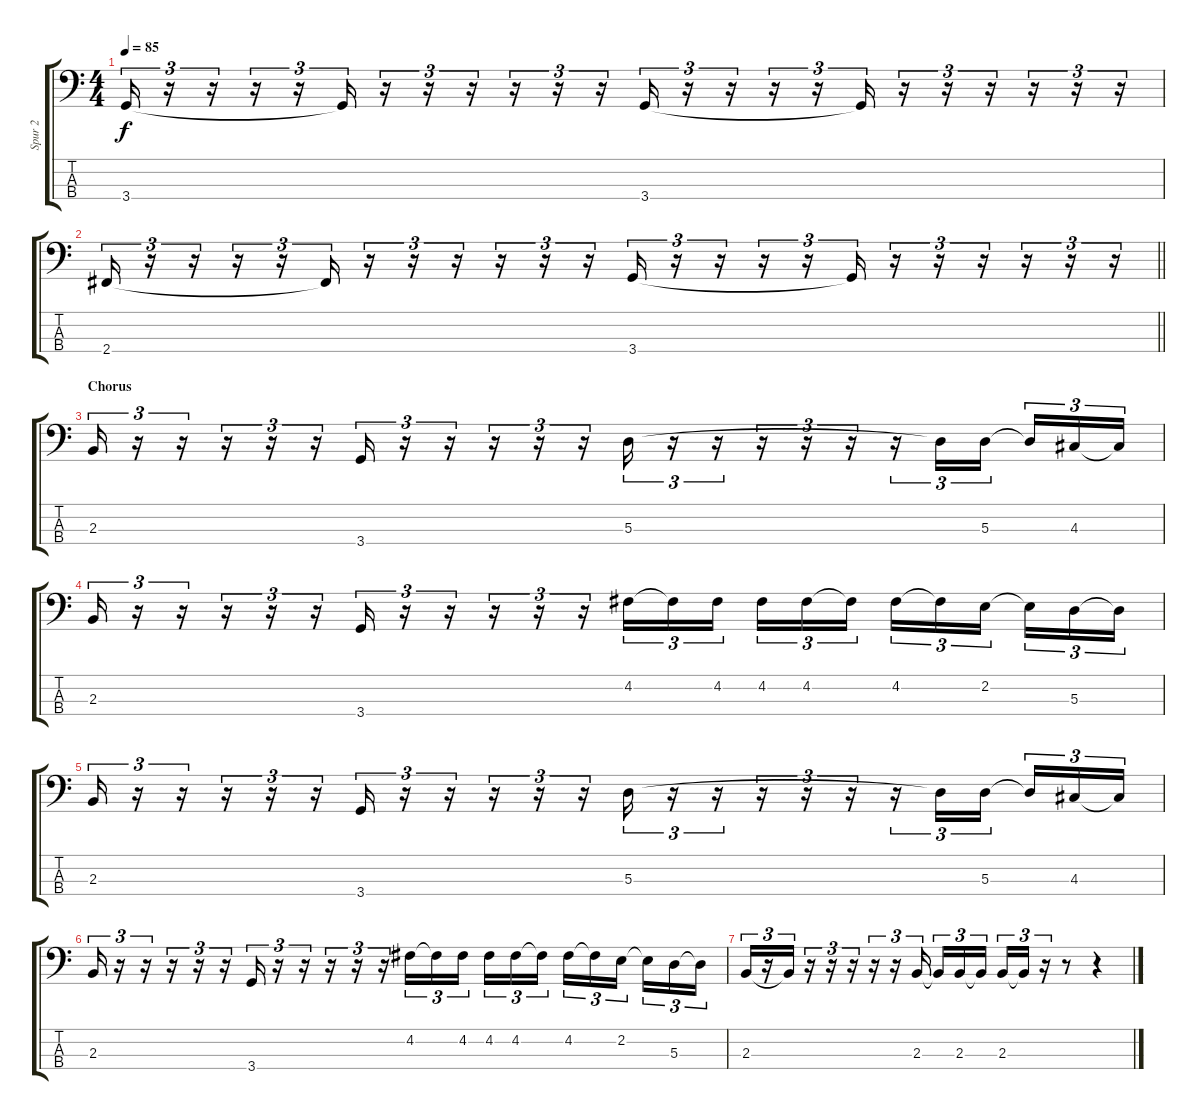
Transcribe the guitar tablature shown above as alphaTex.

\track ("Spur 2" "Spur 2") {instrument electricbassfinger}
\staff {score tabs}
\tuning (G2 D2 A1 E1) {hide}
\ts (4 4)
\tempo 85
\clef f4
\ks c
3.4.16{tu (3 2) dy f} r.16{tu (3 2)} r.16{tu (3 2)} r.16{tu (3 2)} r.16{tu (3 2)} 3.4{t}.16{tu (3 2)} r.16{tu (3 2)} r.16{tu (3 2)} r.16{tu (3 2)} r.16{tu (3 2)} r.16{tu (3 2)} r.16{tu (3 2)} 3.4.16{tu (3 2)} r.16{tu (3 2)} r.16{tu (3 2)} r.16{tu (3 2)} r.16{tu (3 2)} 3.4{t}.16{tu (3 2)} r.16{tu (3 2)} r.16{tu (3 2)} r.16{tu (3 2)} r.16{tu (3 2)} r.16{tu (3 2)} r.16{tu (3 2)} |
\barLineRight lightlight
2.4.16{tu (3 2)} r.16{tu (3 2)} r.16{tu (3 2)} r.16{tu (3 2)} r.16{tu (3 2)} 2.4{t}.16{tu (3 2)} r.16{tu (3 2)} r.16{tu (3 2)} r.16{tu (3 2)} r.16{tu (3 2)} r.16{tu (3 2)} r.16{tu (3 2)} 3.4.16{tu (3 2)} r.16{tu (3 2)} r.16{tu (3 2)} r.16{tu (3 2)} r.16{tu (3 2)} 3.4{t}.16{tu (3 2)} r.16{tu (3 2)} r.16{tu (3 2)} r.16{tu (3 2)} r.16{tu (3 2)} r.16{tu (3 2)} r.16{tu (3 2)} |
\section ("" "Chorus")
2.3.16{tu (3 2)} r.16{tu (3 2)} r.16{tu (3 2)} r.16{tu (3 2)} r.16{tu (3 2)} r.16{tu (3 2)} 3.4.16{tu (3 2)} r.16{tu (3 2)} r.16{tu (3 2)} r.16{tu (3 2)} r.16{tu (3 2)} r.16{tu (3 2)} 5.3.16{tu (3 2)} r.16{tu (3 2)} r.16{tu (3 2)} r.16{tu (3 2)} r.16{tu (3 2)} r.16{tu (3 2)} r.16{tu (3 2)} 5.3{t}.16{tu (3 2)} 5.3.16{tu (3 2)} 5.3{t}.16{tu (3 2)} 4.3.16{tu (3 2)} 4.3{t}.16{tu (3 2)} |
2.3.16{tu (3 2)} r.16{tu (3 2)} r.16{tu (3 2)} r.16{tu (3 2)} r.16{tu (3 2)} r.16{tu (3 2)} 3.4.16{tu (3 2)} r.16{tu (3 2)} r.16{tu (3 2)} r.16{tu (3 2)} r.16{tu (3 2)} r.16{tu (3 2)} 4.2.16{tu (3 2)} 4.2{t}.16{tu (3 2)} 4.2.16{tu (3 2)} 4.2.16{tu (3 2)} 4.2.16{tu (3 2)} 4.2{t}.16{tu (3 2)} 4.2.16{tu (3 2)} 4.2{t}.16{tu (3 2)} 2.2.16{tu (3 2)} 2.2{t}.16{tu (3 2)} 5.3.16{tu (3 2)} 5.3{t}.16{tu (3 2)} |
2.3.16{tu (3 2)} r.16{tu (3 2)} r.16{tu (3 2)} r.16{tu (3 2)} r.16{tu (3 2)} r.16{tu (3 2)} 3.4.16{tu (3 2)} r.16{tu (3 2)} r.16{tu (3 2)} r.16{tu (3 2)} r.16{tu (3 2)} r.16{tu (3 2)} 5.3.16{tu (3 2)} r.16{tu (3 2)} r.16{tu (3 2)} r.16{tu (3 2)} r.16{tu (3 2)} r.16{tu (3 2)} r.16{tu (3 2)} 5.3{t}.16{tu (3 2)} 5.3.16{tu (3 2)} 5.3{t}.16{tu (3 2)} 4.3.16{tu (3 2)} 4.3{t}.16{tu (3 2)} |
2.3.16{tu (3 2)} r.16{tu (3 2)} r.16{tu (3 2)} r.16{tu (3 2)} r.16{tu (3 2)} r.16{tu (3 2)} 3.4.16{tu (3 2)} r.16{tu (3 2)} r.16{tu (3 2)} r.16{tu (3 2)} r.16{tu (3 2)} r.16{tu (3 2)} 4.2.16{tu (3 2)} 4.2{t}.16{tu (3 2)} 4.2.16{tu (3 2)} 4.2.16{tu (3 2)} 4.2.16{tu (3 2)} 4.2{t}.16{tu (3 2)} 4.2.16{tu (3 2)} 4.2{t}.16{tu (3 2)} 2.2.16{tu (3 2)} 2.2{t}.16{tu (3 2)} 5.3.16{tu (3 2)} 5.3{t}.16{tu (3 2)} |
2.3.16{tu (3 2)} r.16{tu (3 2)} 2.3{t}.16{tu (3 2)} r.16{tu (3 2)} r.16{tu (3 2)} r.16{tu (3 2)} r.16{tu (3 2)} r.16{tu (3 2)} 2.3.16{tu (3 2)} 2.3{t}.16{tu (3 2)} 2.3.16{tu (3 2)} 2.3{t}.16{tu (3 2)} 2.3.16{tu (3 2)} 2.3{t}.16{tu (3 2)} r.16{tu (3 2)} r.8 r.4
